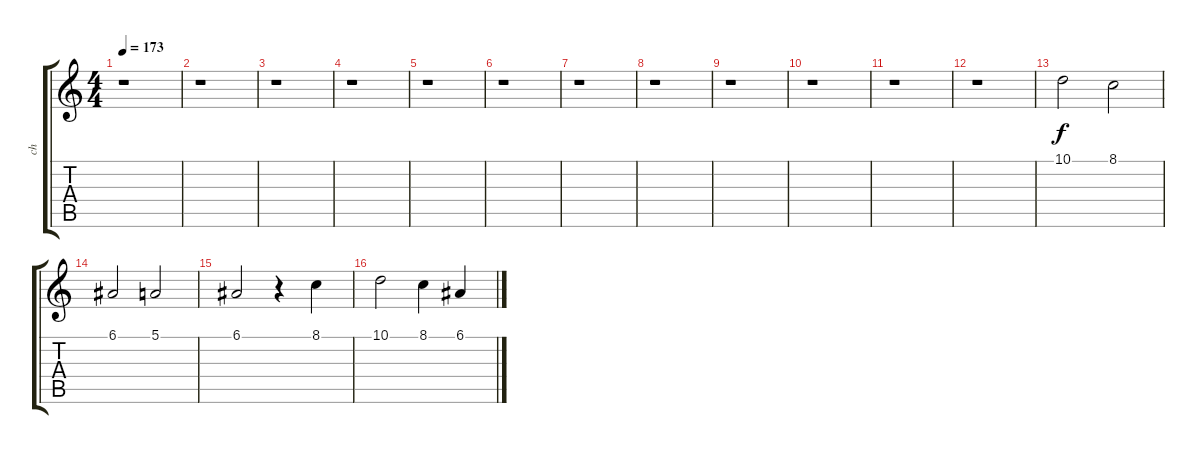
\track ("ch" "ch") {instrument violin}
\staff {score tabs}
\tuning (E4 B3 G3 D3 A2 E2) {hide}
\ts (4 4)
\tempo 173
\clef g2
\ks c
r.1{dy f} |
r.1 |
r.1 |
r.1 |
r.1 |
r.1 |
r.1 |
r.1 |
r.1 |
r.1 |
r.1 |
r.1 |
10.1.2 8.1.2 |
6.1.2 5.1.2 |
6.1.2 r.4 8.1.4 |
10.1.2 8.1.4 6.1.4
